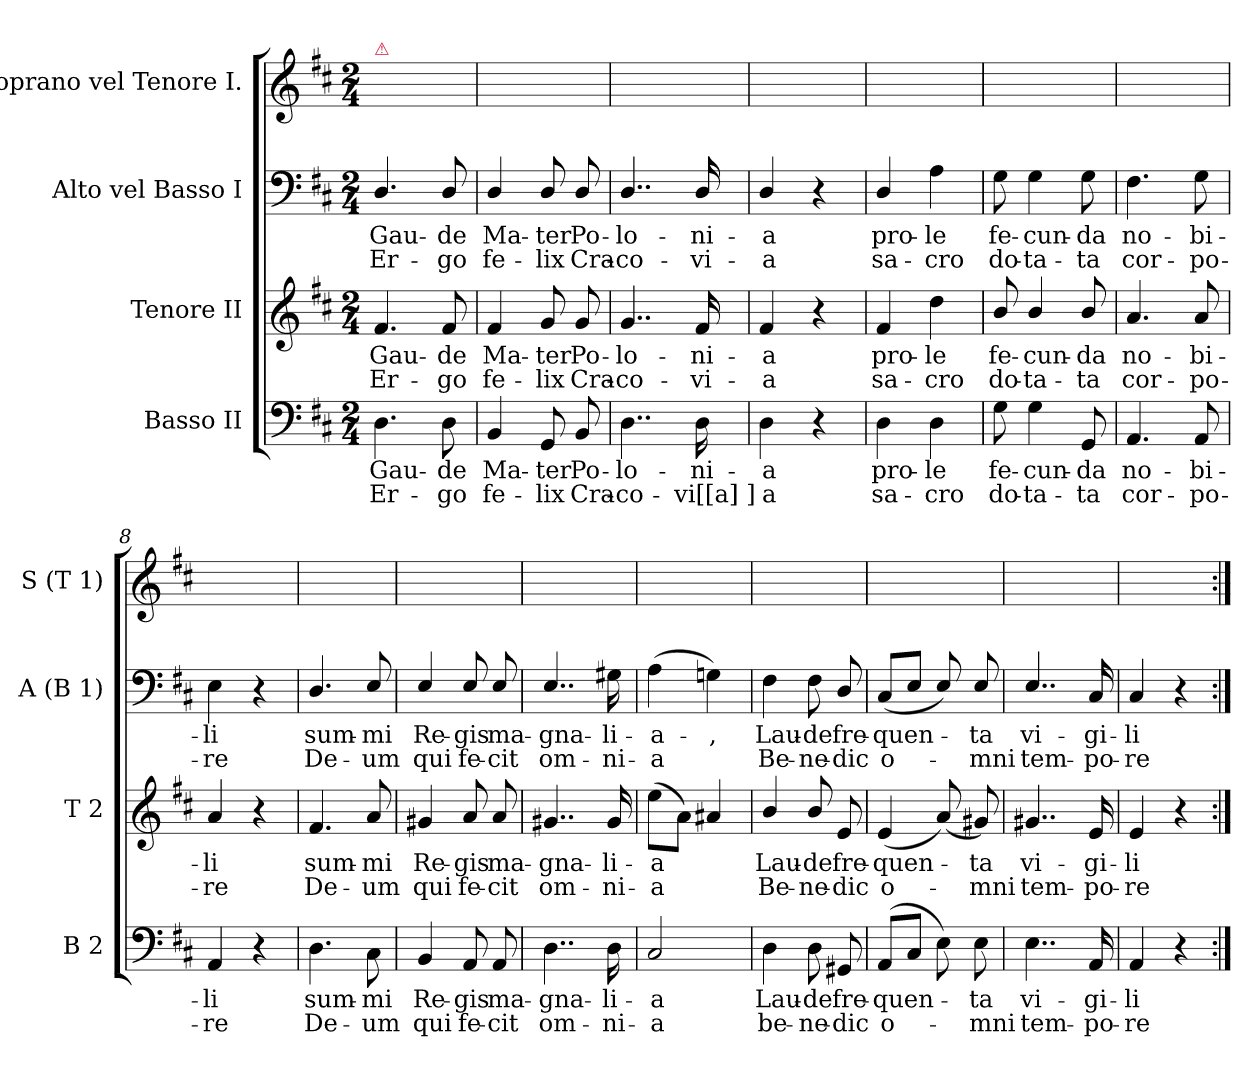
**kern	**text	**text	**kern	**text	**text	**kern	**text	**text	**kern
*part4	*part4	*part4	*part3	*part3	*part3	*part2	*part2	*part2	*part1
*staff4	*staff4	*staff4	*staff3	*staff3	*staff3	*staff2	*staff2	*staff2	*staff1
*I"Basso II	*	*	*I"Tenore II	*	*	*I"Alto vel Basso I	*	*	*I"Soprano vel Tenore I.
*I'B 2	*	*	*I'T 2	*	*	*I'A (B 1)	*	*	*I'S (T 1)
*clefF4	*	*	*clefG2	*	*	*clefF4	*	*	*clefG2
*k[f#c#]	*	*	*k[f#c#]	*	*	*k[f#c#]	*	*	*k[f#c#]
*D:	*	*	*D:	*	*	*D:	*	*	*D:
*M2/4	*	*	*M2/4	*	*	*M2/4	*	*	*M2/4
=1	=1	=1	=1	=1	=1	=1	=1	=1	=1
!	!	!	!	!	!	!	!	!	!LO:TX:a:color=crimson:t=⚠
4.D\	Gau-	Er-	4.f#/	Gau-	Er-	4.D/	Gau-	Er-	2ryy
8D\	-de	-go	8f#/	-de	-go	8D/	-de	-go	.
=2	=2	=2	=2	=2	=2	=2	=2	=2	=2
4BB/	Ma-	fe-	4f#/	Ma-	fe-	4D/	Ma-	fe-	2ryy
8GG/	-ter	-lix	8g/	-ter	-lix	8D/	-ter	-lix	.
8BB/	Po-	Cra-	8g/	Po-	Cra-	8D/	Po-	Cra-	.
=3	=3	=3	=3	=3	=3	=3	=3	=3	=3
4..D\	-lo-	-co-	4..g/	-lo-	-co-	4..D/	-lo-	-co-	2ryy
16D\	-ni-	-vi[[a]]-	16f#/	-ni-	-vi-	16D/	-ni-	-vi-	.
=4	=4	=4	=4	=4	=4	=4	=4	=4	=4
4D\	-a	-a	4f#/	-a	-a	4D/	-a	-a	2ryy
4r	.	.	4r	.	.	4r	.	.	.
=5	=5	=5	=5	=5	=5	=5	=5	=5	=5
4D\	pro-	sa-	4f#/	pro-	sa-	4D/	pro-	sa-	2ryy
4D\	-le	-cro	4dd\	-le	-cro	4A\	-le	-cro	.
=6	=6	=6	=6	=6	=6	=6	=6	=6	=6
8G\	fe-	do-	8b/	fe-	do-	8G\	fe-	do-	2ryy
4G\	-cun-	-ta-	4b/	-cun-	-ta-	4G\	-cun-	-ta-	.
8GG/	-da	-ta	8b/	-da	-ta	8G\	-da	-ta	.
=7	=7	=7	=7	=7	=7	=7	=7	=7	=7
4.AA/	no-	cor-	4.a/	no-	cor-	4.F#\	no-	cor-	2ryy
8AA/	-bi-	-po-	8a/	-bi-	-po-	8G\	-bi-	-po-	.
=8	=8	=8	=8	=8	=8	=8	=8	=8	=8
4AA/	-li	-re	4a/	-li	-re	4E\	-li	-re	2ryy
4r	.	.	4r	.	.	4r	.	.	.
=9	=9	=9	=9	=9	=9	=9	=9	=9	=9
4.D\	sum-	De-	4.f#/	sum-	De-	4.D/	sum-	De-	2ryy
8C#\	-mi	-um	8a/	-mi	-um	8E/	-mi	-um	.
=10	=10	=10	=10	=10	=10	=10	=10	=10	=10
4BB/	Re-	qui	4g#X/	Re-	qui	4E/	Re-	qui	2ryy
8AA/	-gis	fe-	8a/	-gis	fe-	8E/	-gis	fe-	.
8AA/	ma-	-cit	8a/	ma-	-cit	8E/	ma-	-cit	.
=11	=11	=11	=11	=11	=11	=11	=11	=11	=11
4..D\	-gna-	om-	4..g#X/	-gna-	om-	4..E/	-gna-	om-	2ryy
16D\	-li-	-ni-	16g#/	-li-	-ni-	16G#X\	-li-	-ni-	.
=12	=12	=12	=12	=12	=12	=12	=12	=12	=12
2C#/	-a	-a	(>8ee\L	-a	-a	(>4A\	-a-	-a	2ryy
.	.	.	8a\J)	.	.	.	.	.	.
.	.	.	4a#X/	.	.	4Gn\)	-,	.	.
=13	=13	=13	=13	=13	=13	=13	=13	=13	=13
4D\	Lau-	be-	4b/	Lau-	Be-	4F#\	Lau-	Be-	2ryy
8D\	-de	-ne-	8b/	-de	-ne-	8F#\	-de	-ne-	.
8GG#X/	fre-	-dic	8e/	fre-	-dic	8D/	fre-	-dic	.
=14	=14	=14	=14	=14	=14	=14	=14	=14	=14
(>8AA/L	-quen-	o-	(>4e/	-quen-	o-	(>8C#/L	-quen-	o-	2ryy
8C#/J	.	.	.	.	.	8E/J	.	.	.
8E\)	.	.	(>8a/)	.	.	8E/)	.	.	.
8E\	-ta	-mni	8g#X/)	-ta	-mni	8E/	-ta	-mni	.
=15	=15	=15	=15	=15	=15	=15	=15	=15	=15
4..E\	vi-	tem-	4..g#X/	vi-	tem-	4..E/	vi-	tem-	2ryy
16AA/	-gi-	-po-	16e/	-gi-	-po-	16C#/	-gi-	-po-	.
=16	=16	=16	=16	=16	=16	=16	=16	=16	=16
4AA/	-li	-re	4e/	-li	-re	4C#/	-li	-re	2ryy
4r	.	.	4r	.	.	4r	.	.	.
=:|!	=:|!	=:|!	=:|!	=:|!	=:|!	=:|!	=:|!	=:|!	=:|!
*-	*-	*-	*-	*-	*-	*-	*-	*-	*-
